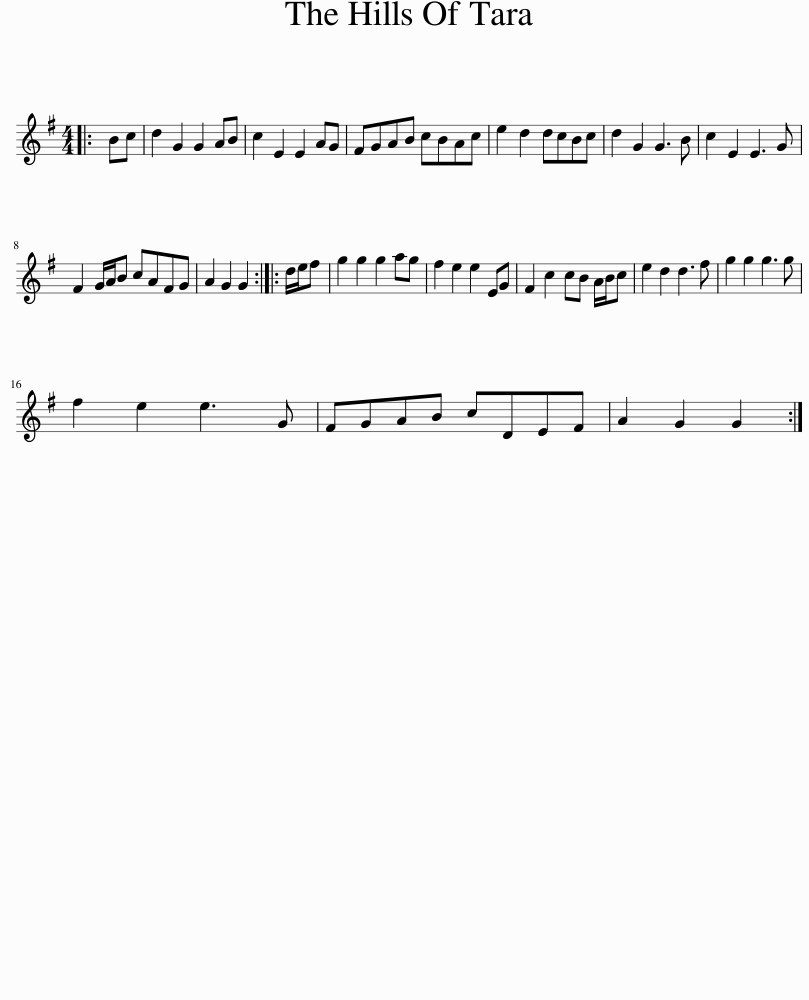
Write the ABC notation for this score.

X:1
L:1/8
M:4/4
I:linebreak $
K:G
V:1 treble
V:1
|: Bc | d2 G2 G2 AB | c2 E2 E2 AG | FGAB cBAc | e2 d2 dcBc | %5
 d2 G2 G3 B | c2 E2 E3 G |$ F2 G/A/B cAFG | A2 G2 G2 :: d/e/f | %10
 g2 g2 g2 ag | f2 e2 e2 EG | F2 c2 cB A/B/c | e2 d2 d3 f | g2 g2 g3 g |$ %15
 f2 e2 e3 G | FGAB cDEF | A2 G2 G2 :| %18
